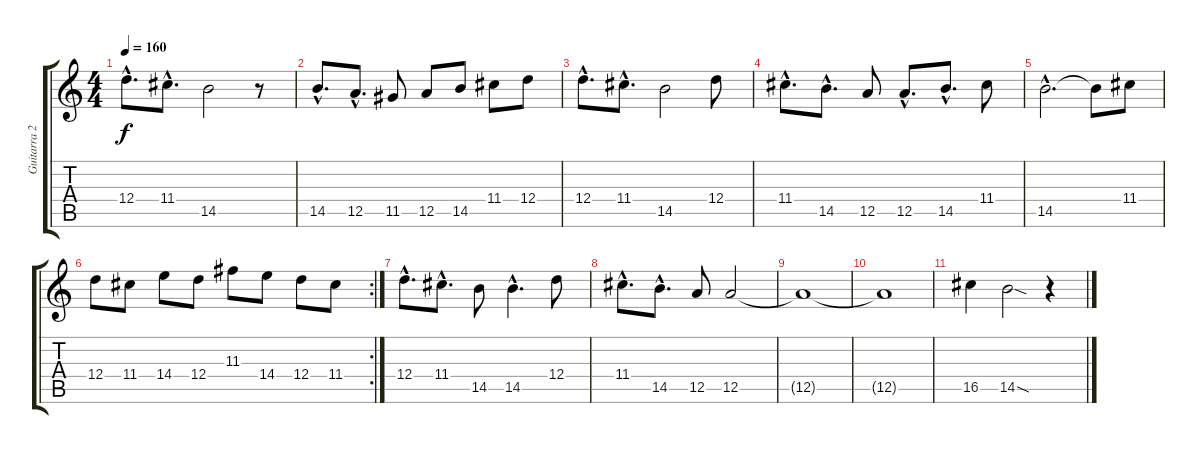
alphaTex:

\track ("Guitarra 2" "Guitarra 2") {instrument distortionguitar}
\staff {score tabs}
\tuning (E4 B3 G3 D3 A2 E2) {hide}
\ts (4 4)
\tempo 160
\clef g2
\ks c
12.4{hac}.8{d dy f} 11.4{hac}.8{d} 14.5.2 r.8 |
14.5{hac}.8{d} 12.5{hac}.8{d} 11.5.8 12.5.8 14.5.8 11.4.8 12.4.8 |
12.4{hac}.8{d} 11.4{hac}.8{d} 14.5.2 12.4.8 |
11.4{hac}.8{d} 14.5{hac}.8{d} 12.5.8 12.5{hac}.8{d} 14.5{hac}.8{d} 11.4.8 |
14.5{hac}.2{d} 14.5{t}.8 11.4.8 |
\rc 2
12.4.8 11.4.8 14.4.8 12.4.8 11.3.8 14.4.8 12.4.8 11.4.8 |
12.4{hac}.8{d} 11.4{hac}.8{d} 14.5.8 14.5{hac}.4{d} 12.4.8 |
11.4{hac}.8{d} 14.5{hac}.8{d} 12.5.8 12.5.2 |
12.5{t}.1 |
12.5{t}.1 |
16.5.4 14.5{sod}.2 r.4
